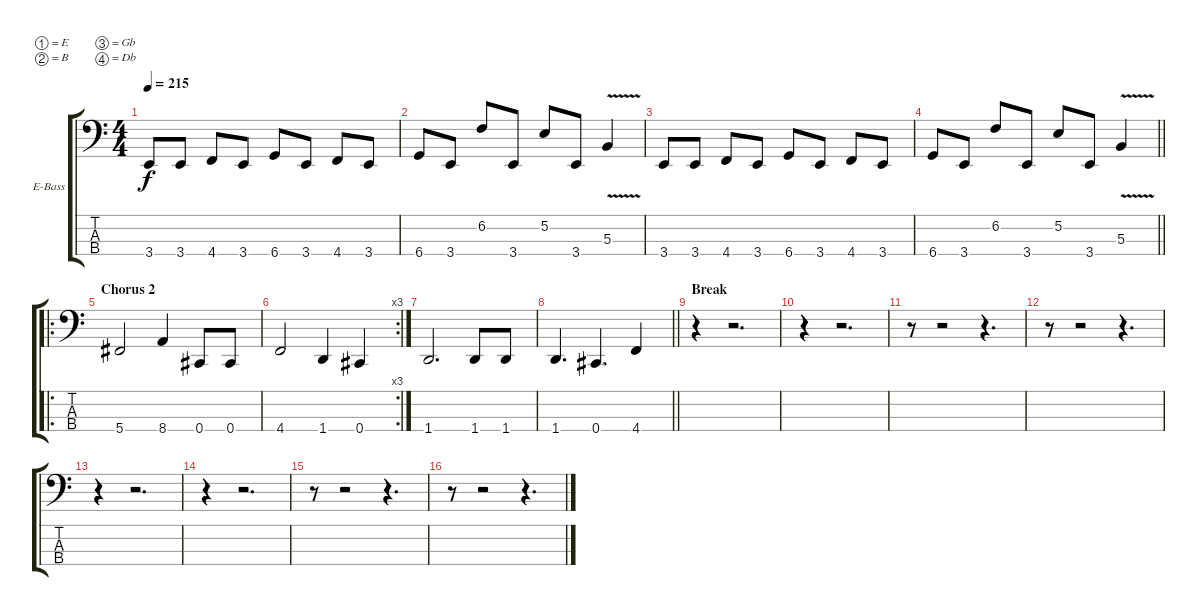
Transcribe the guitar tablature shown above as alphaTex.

\bracketExtendMode groupsimilarinstruments
\firstSystemTrackNameOrientation horizontal
\otherSystemsTrackNameOrientation horizontal
\track ("Adam Duce" "E-Bass") {instrument electricbasspick}
\staff {score tabs}
\tuning (E2 B1 Gb1 Db1)
\ts (4 4)
\tempo 215
\clef f4
\ks c
3.4.8{dy f} 3.4.8 4.4.8 3.4.8 6.4.8 3.4.8 4.4.8 3.4.8 |
6.4.8 3.4.8 6.2.8 3.4.8 5.2.8 3.4.8 5.3{v}.4 |
3.4.8 3.4.8 4.4.8 3.4.8 6.4.8 3.4.8 4.4.8 3.4.8 |
\barLineRight lightlight
6.4.8 3.4.8 6.2.8 3.4.8 5.2.8 3.4.8 5.3{v}.4 |
\ro
\section ("" "Chorus 2")
5.4.2 8.4.4 0.4.8 0.4.8 |
\rc 3
4.4.2 1.4.4 0.4.4 |
1.4.2{d} 1.4.8 1.4.8 |
\barLineRight lightlight
1.4.4{d} 0.4.4{d} 4.4.4 |
\section ("" "Break")
r.4 r.2{d} |
r.4 r.2{d} |
r.8 r.2 r.4{d} |
r.8 r.2 r.4{d} |
r.4 r.2{d} |
r.4 r.2{d} |
r.8 r.2 r.4{d} |
r.8 r.2 r.4{d}
